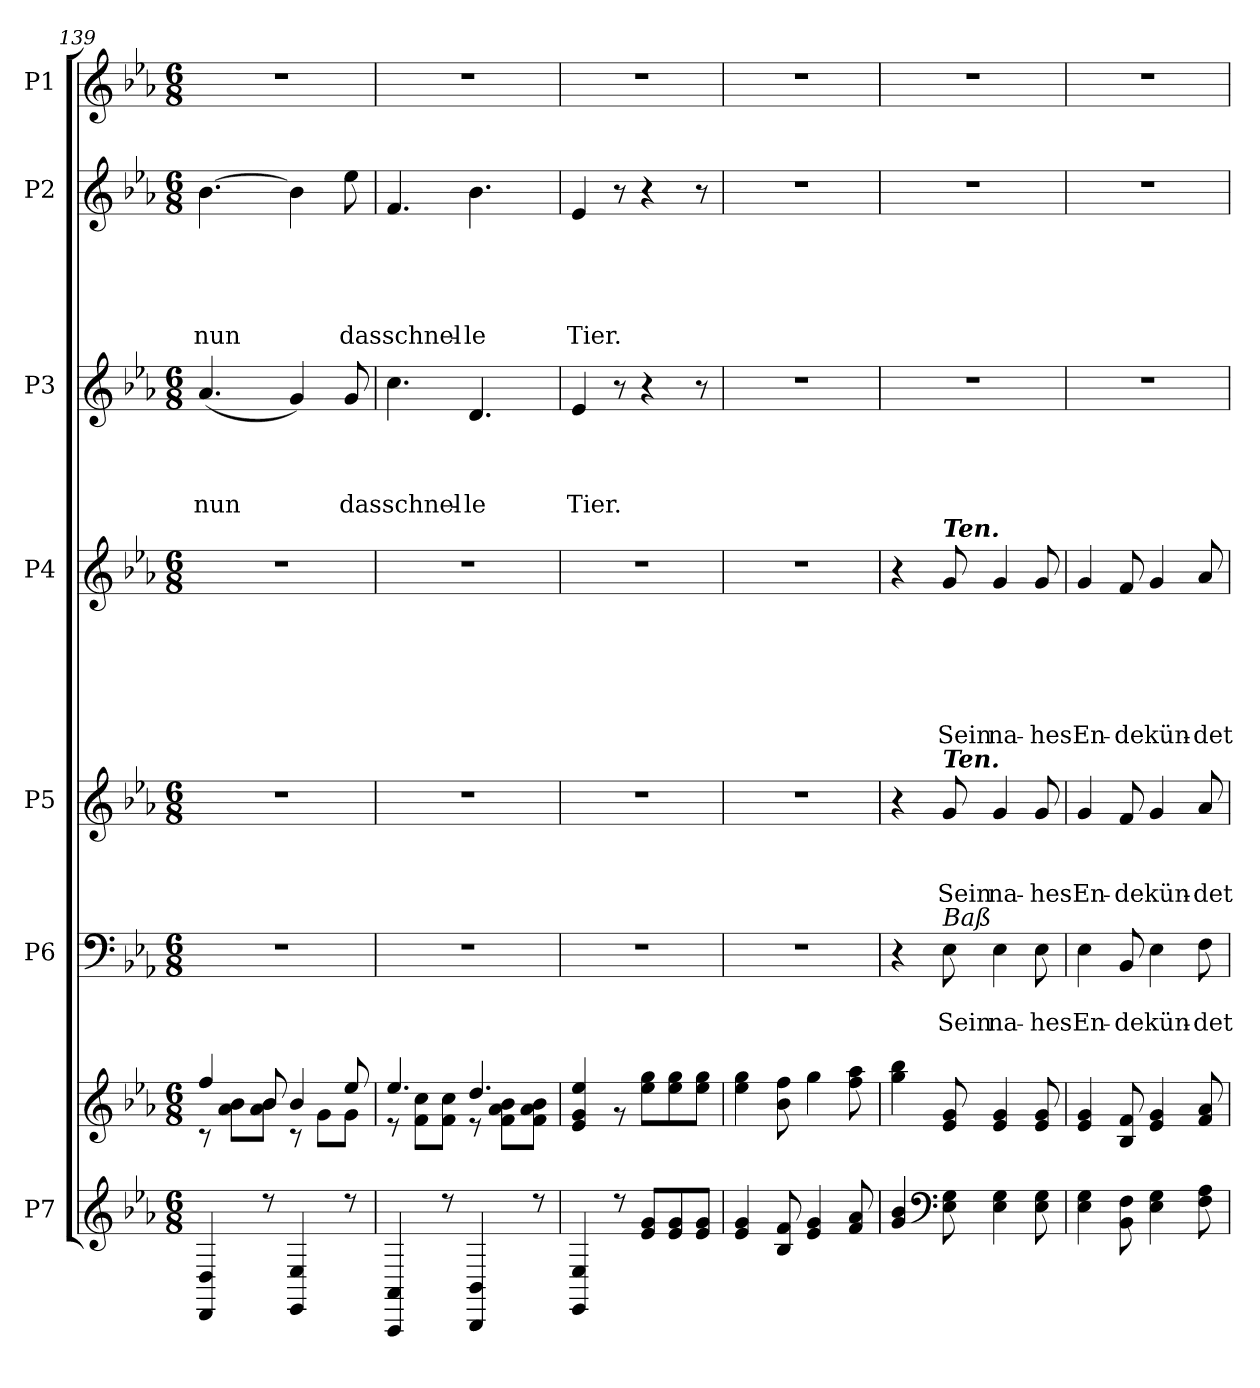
**kern	**kern	**kern	**text	**text	**kern	**text	**text	**text	**kern	**text	**text	**text	**text	**text	**text	**kern	**text	**text	**text	**text	**kern	**text	**text	**text	**text	**text	**kern
*part7	*part7	*part6	*part6	*part6	*part5	*part5	*part5	*part5	*part4	*part4	*part4	*part4	*part4	*part4	*part4	*part3	*part3	*part3	*part3	*part3	*part2	*part2	*part2	*part2	*part2	*part2	*part1
*staff8	*staff7	*staff6	*staff6	*staff6	*staff5	*staff5	*staff5	*staff5	*staff4	*staff4	*staff4	*staff4	*staff4	*staff4	*staff4	*staff3	*staff3	*staff3	*staff3	*staff3	*staff2	*staff2	*staff2	*staff2	*staff2	*staff2	*staff1
*I"P7	*	*I"P6	*	*	*I"P5	*	*	*	*I"P4	*	*	*	*	*	*	*I"P3	*	*	*	*	*I"P2	*	*	*	*	*	*I"P1
*clefG2	*clefG2	*clefF4	*	*	*clefG2	*	*	*	*clefG2	*	*	*	*	*	*	*clefG2	*	*	*	*	*clefG2	*	*	*	*	*	*clefG2
*	*	*	*	*	*ITrd7c12	*	*	*	*ITrd7c12	*	*	*	*	*	*	*	*	*	*	*	*	*	*	*	*	*	*ITrd7c12
*k[b-e-a-]	*k[b-e-a-]	*k[b-e-a-]	*	*	*k[b-e-a-]	*	*	*	*k[b-e-a-]	*	*	*	*	*	*	*k[b-e-a-]	*	*	*	*	*k[b-e-a-]	*	*	*	*	*	*k[b-e-a-]
*E-:	*E-:	*E-:	*	*	*E-:	*	*	*	*E-:	*	*	*	*	*	*	*E-:	*	*	*	*	*E-:	*	*	*	*	*	*E-:
*M6/8	*M6/8	*M6/8	*	*	*M6/8	*	*	*	*M6/8	*	*	*	*	*	*	*M6/8	*	*	*	*	*M6/8	*	*	*	*	*	*M6/8
=139	=139	=139	=139	=139	=139	=139	=139	=139	=139	=139	=139	=139	=139	=139	=139	=139	=139	=139	=139	=139	=139	=139	=139	=139	=139	=139	=139
*^	*^	*	*	*	*	*	*	*	*	*	*	*	*	*	*	*	*	*	*	*	*	*	*	*	*	*	*
!	!	!	!	!LO:N:vis=1	!	!	!LO:N:vis=1	!	!	!	!LO:N:vis=1	!	!	!	!	!	!	!	!	!	!	!LO:LY:b	!	!	!	!	!	!LO:LY:b	!LO:N:vis=1
4DD/ 4D/	2.ryy	8rc	4ff/	2.r	.	.	2.r	.	.	.	2.r	.	.	.	.	.	.	(<4.a-/	.	.	.	nun	[>4.b-\	.	.	.	.	nun	2.r
.	.	8a-\ 8b-\L	.	.	.	.	.	.	.	.	.	.	.	.	.	.	.	.	.	.	.	.	.	.	.	.	.	.	.
8r	.	8a-\ 8b-\J	8b-/	.	.	.	.	.	.	.	.	.	.	.	.	.	.	.	.	.	.	.	.	.	.	.	.	.	.
4EE-/ 4E-/	.	8rc	4b-/	.	.	.	.	.	.	.	.	.	.	.	.	.	.	4g/)	.	.	.	.	4b-\]	.	.	.	.	.	.
.	.	8g\L	.	.	.	.	.	.	.	.	.	.	.	.	.	.	.	.	.	.	.	.	.	.	.	.	.	.	.
!	!	!	!	!	!	!	!	!	!	!	!	!	!	!	!	!	!	!	!	!	!	!LO:LY:b	!	!	!	!	!	!LO:LY:b	!
8r	.	8g\J	8ee-/	.	.	.	.	.	.	.	.	.	.	.	.	.	.	8g/	.	.	.	das	8ee-\	.	.	.	.	das	.
=140	=140	=140	=140	=140	=140	=140	=140	=140	=140	=140	=140	=140	=140	=140	=140	=140	=140	=140	=140	=140	=140	=140	=140	=140	=140	=140	=140	=140	=140
!	!	!	!	!LO:N:vis=1	!	!	!LO:N:vis=1	!	!	!	!LO:N:vis=1	!	!	!	!	!	!	!	!	!	!	!LO:LY:b	!	!	!	!	!	!LO:LY:b	!LO:N:vis=1
4AAA-/ 4AA-/	2.ryy	4.ee-/	8re	2.r	.	.	2.r	.	.	.	2.r	.	.	.	.	.	.	4.cc\	.	.	.	schnel-	4.f/	.	.	.	.	schnel-	2.r
.	.	.	8f\ 8cc\L	.	.	.	.	.	.	.	.	.	.	.	.	.	.	.	.	.	.	.	.	.	.	.	.	.	.
8r	.	.	8f\ 8cc\J	.	.	.	.	.	.	.	.	.	.	.	.	.	.	.	.	.	.	.	.	.	.	.	.	.	.
!	!	!	!	!	!	!	!	!	!	!	!	!	!	!	!	!	!	!	!	!	!	!LO:LY:b	!	!	!	!	!	!LO:LY:b	!
4BBB-/ 4BB-/	.	4.dd/	8re	.	.	.	.	.	.	.	.	.	.	.	.	.	.	4.d/	.	.	.	-le	4.b-\	.	.	.	.	-le	.
.	.	.	8f\ 8a-\ 8b-\L	.	.	.	.	.	.	.	.	.	.	.	.	.	.	.	.	.	.	.	.	.	.	.	.	.	.
8r	.	.	8f\ 8a-\ 8b-\J	.	.	.	.	.	.	.	.	.	.	.	.	.	.	.	.	.	.	.	.	.	.	.	.	.	.
=141	=141	=141	=141	=141	=141	=141	=141	=141	=141	=141	=141	=141	=141	=141	=141	=141	=141	=141	=141	=141	=141	=141	=141	=141	=141	=141	=141	=141	=141
!	!	!	!	!LO:N:vis=1	!	!	!LO:N:vis=1	!	!	!	!LO:N:vis=1	!	!	!	!	!	!	!	!	!	!	!LO:LY:b	!	!	!	!	!	!LO:LY:b	!LO:N:vis=1
4EE-/ 4E-/	2.ryy	2.ryy	4e-/ 4g/ 4ee-/	2.r	.	.	2.r	.	.	.	2.r	.	.	.	.	.	.	4e-/	.	.	.	Tier.	4e-/	.	.	.	.	Tier.	2.r
8r	.	.	8r	.	.	.	.	.	.	.	.	.	.	.	.	.	.	8r	.	.	.	.	8r	.	.	.	.	.	.
8e-/ 8g/L	.	.	8ee-\ 8gg\L	.	.	.	.	.	.	.	.	.	.	.	.	.	.	4r	.	.	.	.	4r	.	.	.	.	.	.
8e-/ 8g/	.	.	8ee-\ 8gg\	.	.	.	.	.	.	.	.	.	.	.	.	.	.	.	.	.	.	.	.	.	.	.	.	.	.
8e-/ 8g/J	.	.	8ee-\ 8gg\J	.	.	.	.	.	.	.	.	.	.	.	.	.	.	8r	.	.	.	.	8r	.	.	.	.	.	.
=142	=142	=142	=142	=142	=142	=142	=142	=142	=142	=142	=142	=142	=142	=142	=142	=142	=142	=142	=142	=142	=142	=142	=142	=142	=142	=142	=142	=142	=142
!	!	!	!	!LO:N:vis=1	!	!	!LO:N:vis=1	!	!	!	!LO:N:vis=1	!	!	!	!	!	!	!LO:N:vis=1	!	!	!	!	!LO:N:vis=1	!	!	!	!	!	!LO:N:vis=1
4e-/ 4g/	2.ryy	2.ryy	4ee-\ 4gg\	2.r	.	.	2.r	.	.	.	2.r	.	.	.	.	.	.	2.r	.	.	.	.	2.r	.	.	.	.	.	2.r
8B-/ 8f/	.	.	8b-\ 8ff\	.	.	.	.	.	.	.	.	.	.	.	.	.	.	.	.	.	.	.	.	.	.	.	.	.	.
4e-/ 4g/	.	.	4gg\	.	.	.	.	.	.	.	.	.	.	.	.	.	.	.	.	.	.	.	.	.	.	.	.	.	.
8f/ 8a-/	.	.	8ff\ 8aa-\	.	.	.	.	.	.	.	.	.	.	.	.	.	.	.	.	.	.	.	.	.	.	.	.	.	.
!!LO:PB:g=z
=143	=143	=143	=143	=143	=143	=143	=143	=143	=143	=143	=143	=143	=143	=143	=143	=143	=143	=143	=143	=143	=143	=143	=143	=143	=143	=143	=143	=143	=143
!	!	!	!	!	!	!	!	!	!	!	!	!	!	!	!	!	!	!LO:N:vis=1	!	!	!	!	!LO:N:vis=1	!	!	!	!	!	!LO:N:vis=1
4g/ 4b-/	2.ryy	2.ryy	4gg\ 4bb-\	4r	.	.	4r	.	.	.	4r	.	.	.	.	.	.	2.r	.	.	.	.	2.r	.	.	.	.	.	2.r
*clefF4	*	*	*	*	*	*	*	*	*	*	*	*	*	*	*	*	*	*	*	*	*	*	*	*	*	*	*	*	*
!	!	!	!	!	!	!	!	!	!	!	!LO:TX:a:Bi:t=Ten.	!	!	!	!	!	!	!	!	!	!	!	!	!	!	!	!	!	!
!	!	!	!	!	!	!	!LO:TX:a:Bi:t=Ten.	!	!	!	!	!	!	!	!	!	!	!	!	!	!	!	!	!	!	!	!	!	!
!	!	!	!	!LO:TX:a:i:t=Baß	!	!	!	!	!	!	!	!	!	!	!	!	!	!	!	!	!	!	!	!	!	!	!	!	!
!	!	!	!	!	!	!LO:LY:b	!	!	!	!LO:LY:b	!	!	!	!	!	!	!LO:LY:b	!	!	!	!	!	!	!	!	!	!	!	!
8E-\ 8G\	.	.	8e-/ 8g/	8E-\	.	Sein	8G/	.	.	Sein	8G/	.	.	.	.	.	Sein	.	.	.	.	.	.	.	.	.	.	.	.
!	!	!	!	!	!	!LO:LY:b	!	!	!	!LO:LY:b	!	!	!	!	!	!	!LO:LY:b	!	!	!	!	!	!	!	!	!	!	!	!
4E-\ 4G\	.	.	4e-/ 4g/	4E-\	.	na-	4G/	.	.	na-	4G/	.	.	.	.	.	na-	.	.	.	.	.	.	.	.	.	.	.	.
!	!	!	!	!	!	!LO:LY:b	!	!	!	!LO:LY:b	!	!	!	!	!	!	!LO:LY:b	!	!	!	!	!	!	!	!	!	!	!	!
8E-\ 8G\	.	.	8e-/ 8g/	8E-\	.	-hes	8G/	.	.	-hes	8G/	.	.	.	.	.	-hes	.	.	.	.	.	.	.	.	.	.	.	.
=144	=144	=144	=144	=144	=144	=144	=144	=144	=144	=144	=144	=144	=144	=144	=144	=144	=144	=144	=144	=144	=144	=144	=144	=144	=144	=144	=144	=144	=144
!	!	!	!	!	!	!LO:LY:b	!	!	!	!LO:LY:b	!	!	!	!	!	!	!LO:LY:b	!LO:N:vis=1	!	!	!	!	!LO:N:vis=1	!	!	!	!	!	!LO:N:vis=1
4E-\ 4G\	2.ryy	2.ryy	4e-/ 4g/	4E-\	.	En-	4G/	.	.	En-	4G/	.	.	.	.	.	En-	2.r	.	.	.	.	2.r	.	.	.	.	.	2.r
!	!	!	!	!	!	!LO:LY:b	!	!	!	!LO:LY:b	!	!	!	!	!	!	!LO:LY:b	!	!	!	!	!	!	!	!	!	!	!	!
8BB-\ 8F\	.	.	8B-/ 8f/	8BB-/	.	-de	8F/	.	.	-de	8F/	.	.	.	.	.	-de	.	.	.	.	.	.	.	.	.	.	.	.
!	!	!	!	!	!	!LO:LY:b	!	!	!	!LO:LY:b	!	!	!	!	!	!	!LO:LY:b	!	!	!	!	!	!	!	!	!	!	!	!
4E-\ 4G\	.	.	4e-/ 4g/	4E-\	.	kün-	4G/	.	.	kün-	4G/	.	.	.	.	.	kün-	.	.	.	.	.	.	.	.	.	.	.	.
!	!	!	!	!	!	!LO:LY:b	!	!	!	!LO:LY:b	!	!	!	!	!	!	!LO:LY:b	!	!	!	!	!	!	!	!	!	!	!	!
8F\ 8A-\	.	.	8f/ 8a-/	8F\	.	-det	8A-/	.	.	-det	8A-/	.	.	.	.	.	-det	.	.	.	.	.	.	.	.	.	.	.	.
*v	*v	*	*	*	*	*	*	*	*	*	*	*	*	*	*	*	*	*	*	*	*	*	*	*	*	*	*	*	*
*	*v	*v	*	*	*	*	*	*	*	*	*	*	*	*	*	*	*	*	*	*	*	*	*	*	*	*	*	*
=	=	=	=	=	=	=	=	=	=	=	=	=	=	=	=	=	=	=	=	=	=	=	=	=	=	=	=
*-	*-	*-	*-	*-	*-	*-	*-	*-	*-	*-	*-	*-	*-	*-	*-	*-	*-	*-	*-	*-	*-	*-	*-	*-	*-	*-	*-
